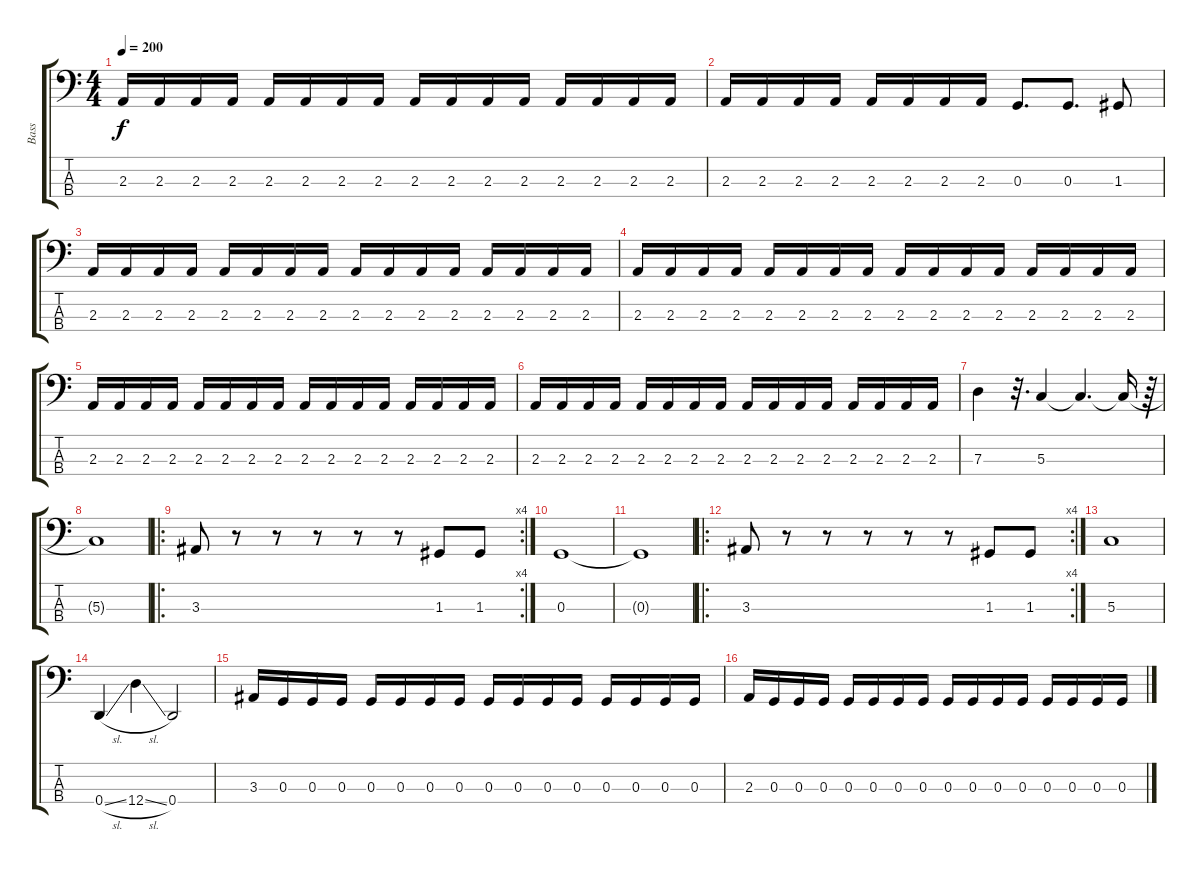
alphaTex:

\track ("Bass" "Bass") {instrument electricbassfinger}
\staff {score tabs}
\tuning (F2 C2 G1 D1) {hide}
\ts (4 4)
\tempo 200
\clef f4
\ks c
2.3.16{dy f} 2.3.16 2.3.16 2.3.16 2.3.16 2.3.16 2.3.16 2.3.16 2.3.16 2.3.16 2.3.16 2.3.16 2.3.16 2.3.16 2.3.16 2.3.16 |
2.3.16 2.3.16 2.3.16 2.3.16 2.3.16 2.3.16 2.3.16 2.3.16 0.3.8{d} 0.3.8{d} 1.3.8 |
2.3.16 2.3.16 2.3.16 2.3.16 2.3.16 2.3.16 2.3.16 2.3.16 2.3.16 2.3.16 2.3.16 2.3.16 2.3.16 2.3.16 2.3.16 2.3.16 |
2.3.16 2.3.16 2.3.16 2.3.16 2.3.16 2.3.16 2.3.16 2.3.16 2.3.16 2.3.16 2.3.16 2.3.16 2.3.16 2.3.16 2.3.16 2.3.16 |
2.3.16 2.3.16 2.3.16 2.3.16 2.3.16 2.3.16 2.3.16 2.3.16 2.3.16 2.3.16 2.3.16 2.3.16 2.3.16 2.3.16 2.3.16 2.3.16 |
2.3.16 2.3.16 2.3.16 2.3.16 2.3.16 2.3.16 2.3.16 2.3.16 2.3.16 2.3.16 2.3.16 2.3.16 2.3.16 2.3.16 2.3.16 2.3.16 |
7.3.4 r.32{d} 5.3.4 5.3{t}.4{d} 5.3{t}.16 r.64 |
5.3{t}.1 |
\ro
\rc 4
3.3.8 r.8 r.8 r.8 r.8 r.8 1.3.8 1.3.8 |
0.3.1 |
0.3{t}.1 |
\ro
\rc 4
3.3.8 r.8 r.8 r.8 r.8 r.8 1.3.8 1.3.8 |
5.3.1 |
0.4{sl}.4 12.4{sl}.4 0.4.2 |
3.3.16 0.3.16 0.3.16 0.3.16 0.3.16 0.3.16 0.3.16 0.3.16 0.3.16 0.3.16 0.3.16 0.3.16 0.3.16 0.3.16 0.3.16 0.3.16 |
2.3.16 0.3.16 0.3.16 0.3.16 0.3.16 0.3.16 0.3.16 0.3.16 0.3.16 0.3.16 0.3.16 0.3.16 0.3.16 0.3.16 0.3.16 0.3.16
